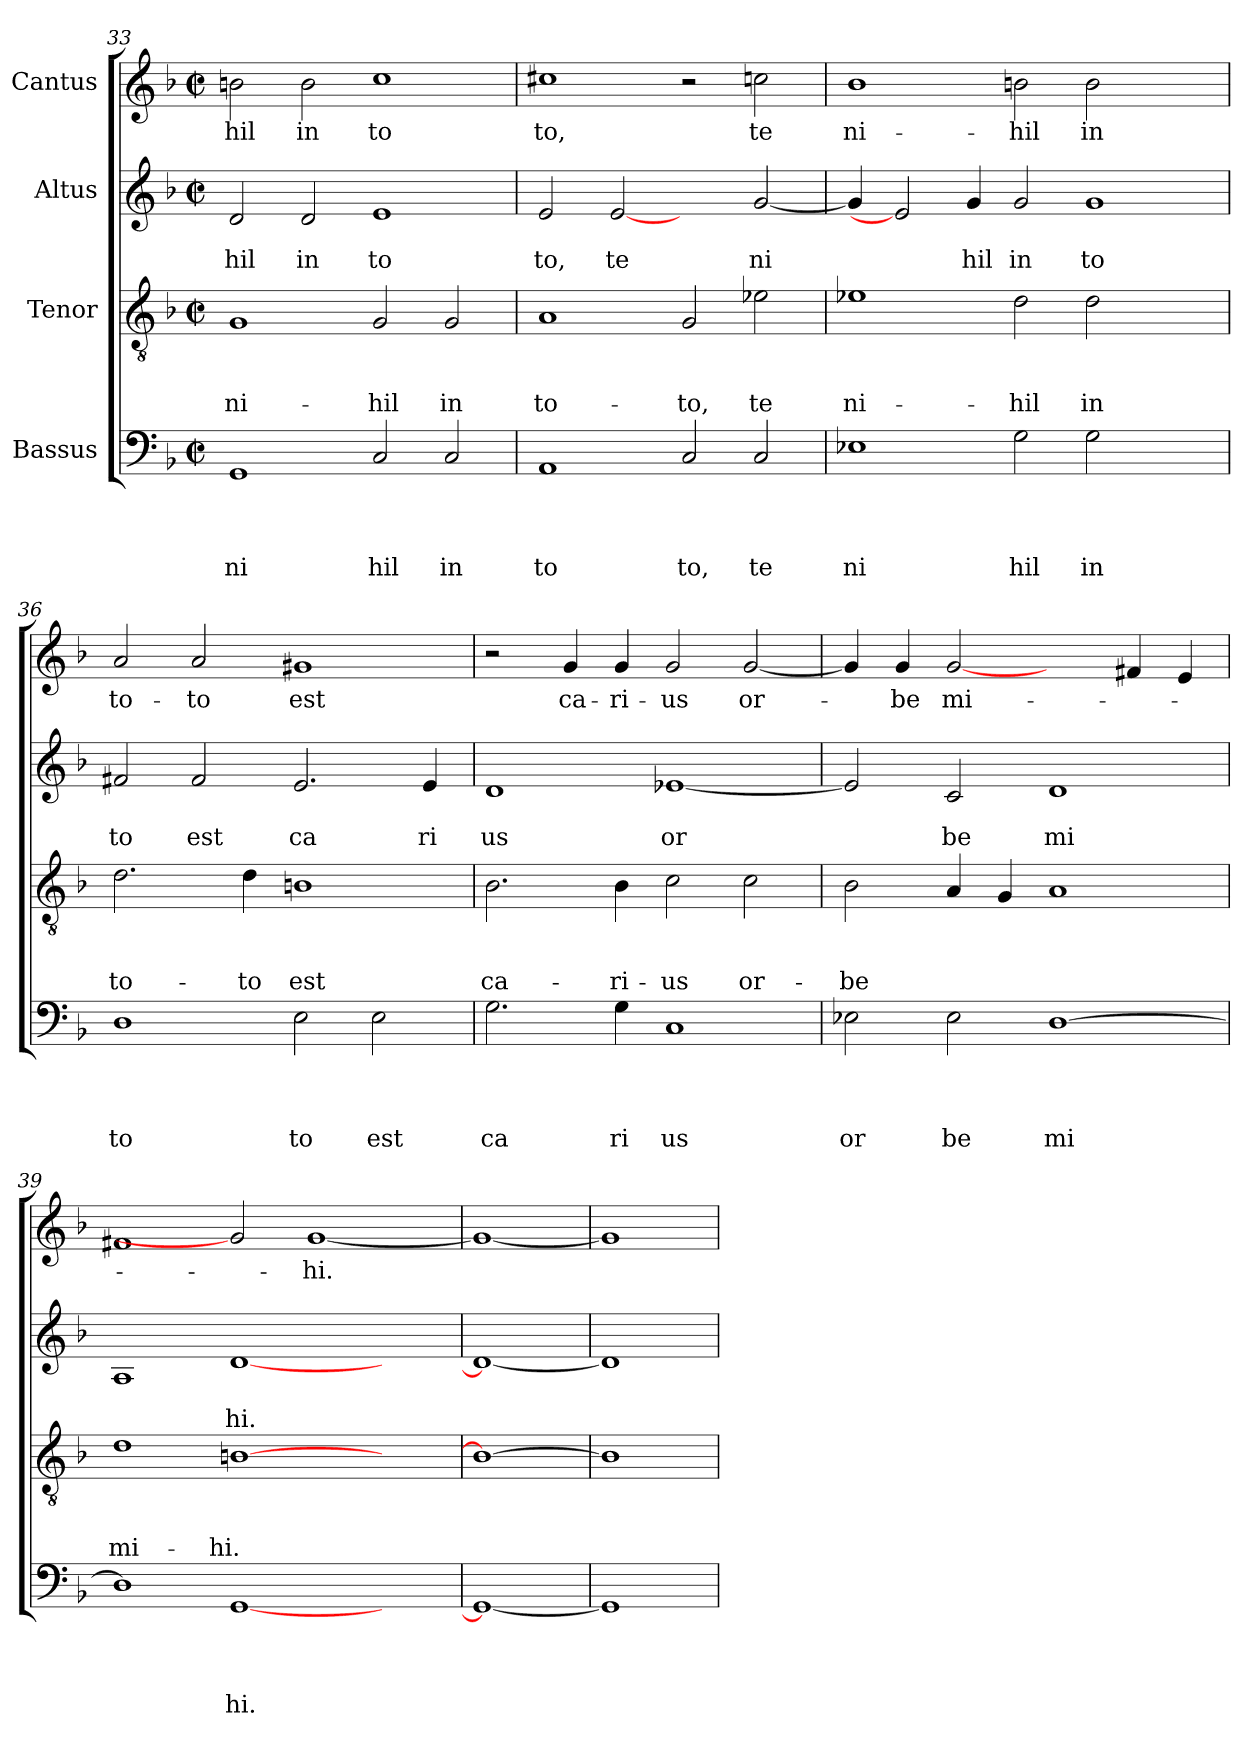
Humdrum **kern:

**kern	**text	**text	**text	**text	**kern	**text	**text	**text	**kern	**text	**text	**kern	**text
*part4	*part4	*part4	*part4	*part4	*part3	*part3	*part3	*part3	*part2	*part2	*part2	*part1	*part1
*staff4	*staff4	*staff4	*staff4	*staff4	*staff3	*staff3	*staff3	*staff3	*staff2	*staff2	*staff2	*staff1	*staff1
*I"Bassus	*	*	*	*	*I"Tenor	*	*	*	*I"Altus	*	*	*I"Cantus	*
*clefF4	*	*	*	*	*clefGv2	*	*	*	*clefG2	*	*	*clefG2	*
*k[b-]	*	*	*	*	*k[b-]	*	*	*	*k[b-]	*	*	*k[b-]	*
*F:	*	*	*	*	*F:	*	*	*	*F:	*	*	*F:	*
*M2/2	*	*	*	*	*M2/2	*	*	*	*M2/2	*	*	*M2/2	*
*met(c|)	*	*	*	*	*met(c|)	*	*	*	*met(c|)	*	*	*met(c|)	*
=33	=33	=33	=33	=33	=33	=33	=33	=33	=33	=33	=33	=33	=33
!	!	!	!	!LO:LY:b	!	!	!	!LO:LY:b	!	!	!LO:LY:b	!	!LO:LY:b
1GG	.	.	.	ni	1G	.	.	ni-	2d/	.	hil	2bn\	hil
!	!	!	!	!	!	!	!	!	!	!	!LO:LY:b	!	!LO:LY:b
.	.	.	.	.	.	.	.	.	2d/	.	in	2b\	in
!	!	!	!	!LO:LY:b	!	!	!	!LO:LY:b	!	!	!LO:LY:b	!	!LO:LY:b
2C/	.	.	.	hil	2G/	.	.	-hil	1e	.	to	1cc	to
!	!	!	!	!LO:LY:b	!	!	!	!LO:LY:b	!	!	!	!	!
2C/	.	.	.	in	2G/	.	.	in	.	.	.	.	.
=34	=34	=34	=34	=34	=34	=34	=34	=34	=34	=34	=34	=34	=34
!	!	!	!	!LO:LY:b	!	!	!	!LO:LY:b	!	!	!LO:LY:b	!	!LO:LY:b
1AA	.	.	.	to	1A	.	.	to-	2e/	.	to,	1cc#X	to,
!	!	!	!	!	!	!	!	!	!	!	!LO:LY:b	!	!
.	.	.	.	.	.	.	.	.	[2e	.	te	.	.
!	!	!	!	!LO:LY:b	!	!	!	!LO:LY:b	!	!	!	!	!
2C/	.	.	.	to,	2G/	.	.	-to,	2ryy	.	.	2r	.
!	!	!	!	!LO:LY:b	!	!	!	!LO:LY:b	!	!	!LO:LY:b	!	!LO:LY:b
2C/	.	.	.	te	2e-X\	.	.	te	[<2g/	.	ni	2ccn\	te
!!LO:PB:g=z
=35	=35	=35	=35	=35	=35	=35	=35	=35	=35	=35	=35	=35	=35
!	!	!	!	!LO:LY:b	!	!	!	!LO:LY:b	!	!	!	!	!LO:LY:b
1E-X	.	.	.	ni	1e-X	.	.	ni-	4g/]	.	.	1b-	ni-
.	.	.	.	.	.	.	.	.	2e]	.	.	.	.
!	!	!	!	!	!	!	!	!	!	!	!LO:LY:b	!	!
.	.	.	.	.	.	.	.	.	4g/	.	hil	.	.
!	!	!	!	!LO:LY:b	!	!	!	!LO:LY:b	!	!	!LO:LY:b	!	!LO:LY:b
2G\	.	.	.	hil	2d\	.	.	-hil	2g/	.	in	2bn\	-hil
!	!	!	!	!LO:LY:b	!	!	!	!LO:LY:b	!	!	!LO:LY:b	!	!LO:LY:b
2G\	.	.	.	in	2d\	.	.	in	1g	.	to	2b\	in
2ryy	.	.	.	.	2ryy	.	.	.	.	.	.	2ryy	.
=36	=36	=36	=36	=36	=36	=36	=36	=36	=36	=36	=36	=36	=36
!	!	!	!	!LO:LY:b	!	!	!	!LO:LY:b	!	!	!LO:LY:b	!	!LO:LY:b
1D	.	.	.	to	2.d\	.	.	to-	2f#X/	.	to	2a/	to-
!	!	!	!	!	!	!	!	!	!	!	!LO:LY:b	!	!LO:LY:b
.	.	.	.	.	.	.	.	.	2f#/	.	est	2a/	-to
!	!	!	!	!	!	!	!	!LO:LY:b	!	!	!	!	!
.	.	.	.	.	4d\	.	.	-to	.	.	.	.	.
!	!	!	!	!LO:LY:b	!	!	!	!LO:LY:b	!	!	!LO:LY:b	!	!LO:LY:b
2E\	.	.	.	to	1Bn	.	.	est	2.e/	.	ca	1g#X	est
!	!	!	!	!LO:LY:b	!	!	!	!	!	!	!	!	!
2E\	.	.	.	est	.	.	.	.	.	.	.	.	.
!	!	!	!	!	!	!	!	!	!	!	!LO:LY:b	!	!
.	.	.	.	.	.	.	.	.	4e/	.	ri	.	.
=37	=37	=37	=37	=37	=37	=37	=37	=37	=37	=37	=37	=37	=37
!	!	!	!	!LO:LY:b	!	!	!	!LO:LY:b	!	!	!LO:LY:b	!	!
2.G\	.	.	.	ca	2.B-\	.	.	ca-	1d	.	us	2r	.
!	!	!	!	!	!	!	!	!	!	!	!	!	!LO:LY:b
.	.	.	.	.	.	.	.	.	.	.	.	4g/	ca-
!	!	!	!	!LO:LY:b	!	!	!	!LO:LY:b	!	!	!	!	!LO:LY:b
4G\	.	.	.	ri	4B-\	.	.	-ri-	.	.	.	4g/	-ri-
!	!	!	!	!LO:LY:b	!	!	!	!LO:LY:b	!	!	!LO:LY:b	!	!LO:LY:b
1C	.	.	.	us	2c\	.	.	-us	[<1e-X	.	or	2g/	-us
!	!	!	!	!	!	!	!	!LO:LY:b	!	!	!	!	!LO:LY:b
.	.	.	.	.	2c\	.	.	or-	.	.	.	[<2g/	or-
=38	=38	=38	=38	=38	=38	=38	=38	=38	=38	=38	=38	=38	=38
!	!	!	!	!LO:LY:b	!	!	!	!LO:LY:b	!	!	!	!	!
2E-X\	.	.	.	or	2B-\	.	.	-be	2e-/]	.	.	4g/]	.
!	!	!	!	!	!	!	!	!	!	!	!	!	!LO:LY:b
.	.	.	.	.	.	.	.	.	.	.	.	4g/	-be
!	!	!	!	!LO:LY:b	!	!	!	!	!	!	!LO:LY:b	!	!LO:LY:b
2E-\	.	.	.	be	4A/	.	.	.	2c/	.	be	[2g	mi-
.	.	.	.	.	4G/	.	.	.	.	.	.	.	.
!	!	!	!	!LO:LY:b	!	!	!	!	!	!	!LO:LY:b	!	!
[>1D	.	.	.	mi	1A	.	.	.	1d	.	mi	2ryy	.
.	.	.	.	.	.	.	.	.	.	.	.	4f#X/	.
.	.	.	.	.	.	.	.	.	.	.	.	4e/	.
=39	=39	=39	=39	=39	=39	=39	=39	=39	=39	=39	=39	=39	=39
!	!	!	!	!	!	!	!	!LO:LY:b	!	!	!	!	!
1D]	.	.	.	.	1d	.	.	mi-	1A	.	.	1f#X	.
!	!	!	!	!LO:LY:b	!	!	!	!LO:LY:b	!	!	!LO:LY:b	!	!
[<1GG	.	.	.	hi.	[>1Bn	.	.	-hi.	[<1d	.	hi.	2g]	.
!	!	!	!	!	!	!	!	!	!	!	!	!	!LO:LY:b
.	.	.	.	.	.	.	.	.	.	.	.	[<1g	-hi.
2ryy	.	.	.	.	2ryy	.	.	.	2ryy	.	.	.	.
=40	=40	=40	=40	=40	=40	=40	=40	=40	=40	=40	=40	=40	=40
1GG_	.	.	.	.	1B_	.	.	.	1d_	.	.	1g_	.
=41!	=41!	=41!	=41!	=41!	=41!	=41!	=41!	=41!	=41!	=41!	=41!	=41!	=41!
1GG]	.	.	.	.	1B]	.	.	.	1d]	.	.	1g]	.
=	=	=	=	=	=	=	=	=	=	=	=	=	=
*-	*-	*-	*-	*-	*-	*-	*-	*-	*-	*-	*-	*-	*-
